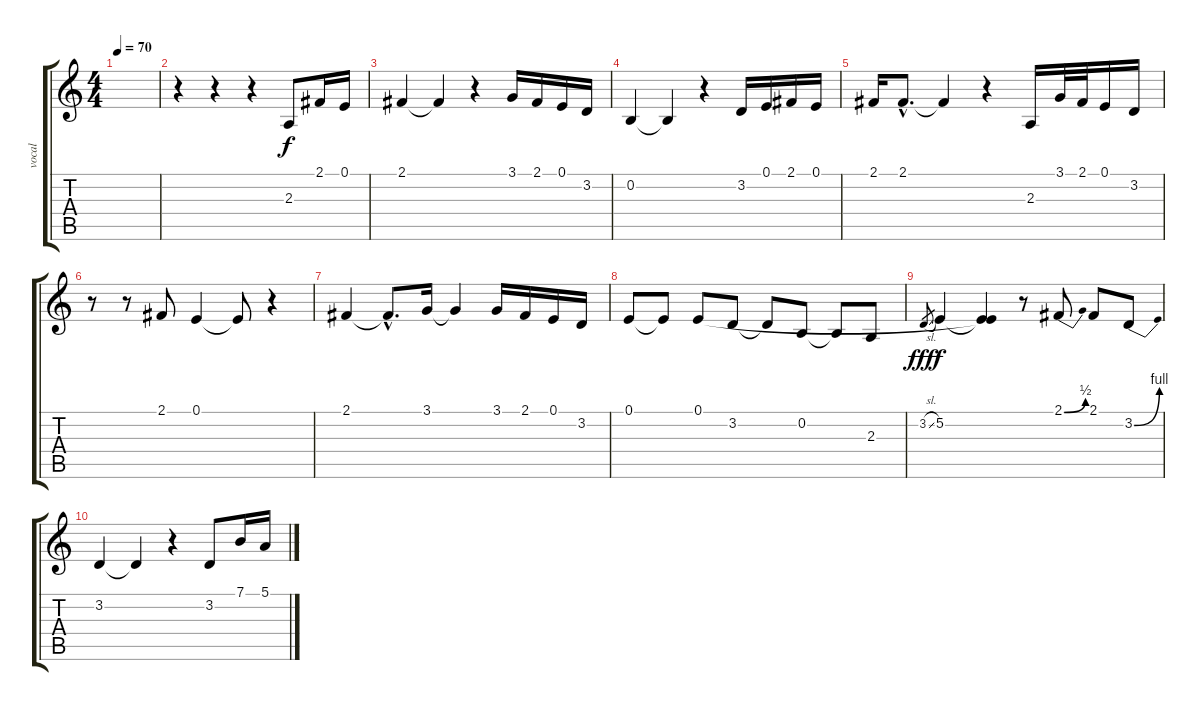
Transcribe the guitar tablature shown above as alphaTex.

\track ("vocal" "vocal") {instrument brightacousticpiano}
\staff {score tabs}
\tuning (E4 B3 G3 D3 A2 E2) {hide}
\ts (4 4)
\tempo 70
\clef g2
\ks c
|
r.4 r.4 r.4 2.3.8 2.1.16 0.1.16 |
2.1.4 2.1{t}.4 r.4 3.1.16 2.1.16 0.1.16 3.2.16 |
0.2.4 0.2{t}.4 r.4 3.2.16 0.1.16 2.1.16 0.1.16 |
2.1.16 2.1{hac}.8{d} 2.1{t}.4 r.4 2.3.16 3.1.32 2.1.32 0.1.16 3.2.16 |
r.8 r.8 2.1.8 0.1.4 0.1{t}.8 r.4 |
2.1.4 2.1{hac t}.8{d} 3.1.16 3.1{t}.4 3.1.16 2.1.16 0.1.16 3.2.16 |
0.1.8 0.1{t}.8 0.1.8 3.2.8 3.2{t}.8 0.2.8 0.2{t}.8 2.3.8 |
3.2{sl}.8{gr dy fff} 5.2.4{dy f} (0.1{t} 5.2{t}).4 r.8 2.1{be (bend 0 0 60 2)}.8 2.1.8 3.2{be (bend 0 0 60 4)}.8 |
3.2.4 3.2{t}.4 r.4 3.2.8 7.1.16 5.1.16
